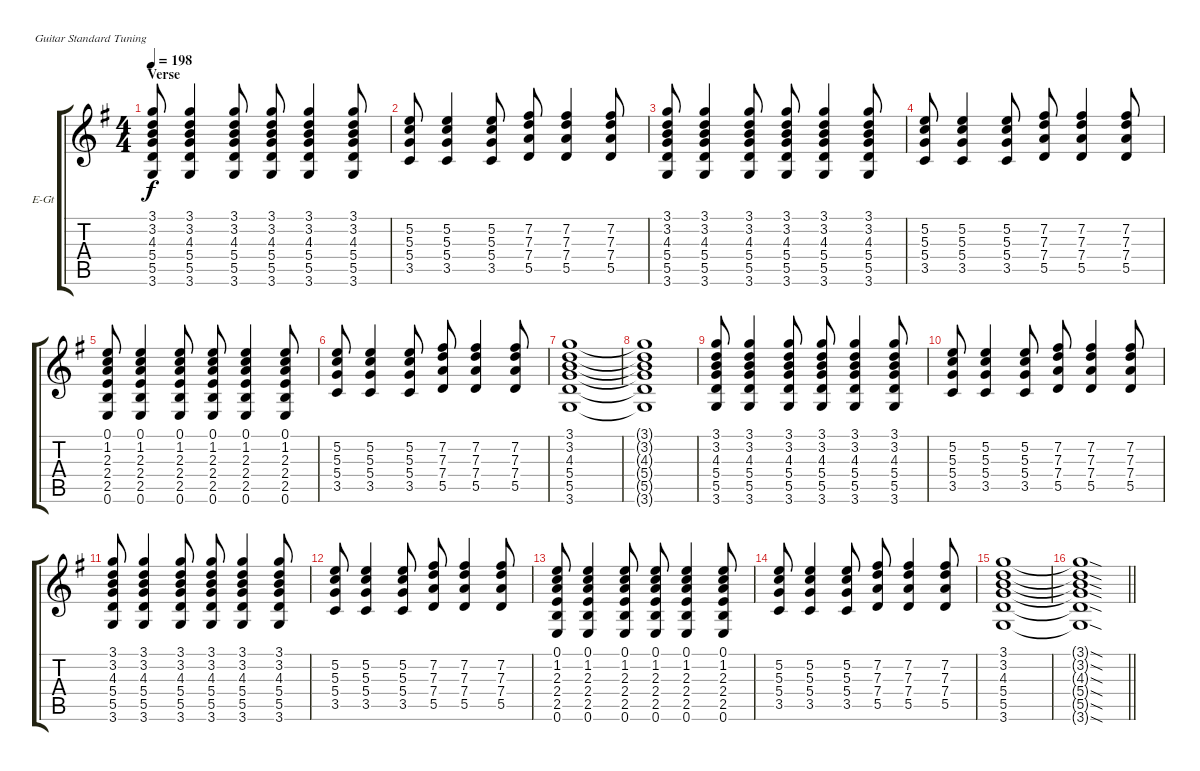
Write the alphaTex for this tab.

\defaultSystemsLayout 4
\bracketExtendMode groupsimilarinstruments
\firstSystemTrackNameOrientation horizontal
\otherSystemsTrackNameOrientation horizontal
\track ("Guitar 2" "E-Gt") {instrument distortionguitar}
\staff {score tabs}
\tuning (E4 B3 G3 D3 A2 E2)
\ts (4 4)
\section ("" "Verse")
\tempo 198
\clef g2
\ks g
(3.6 5.5 5.4 4.3 3.2 3.1).8{dy f} (3.6 5.5 5.4 4.3 3.2 3.1).4 (3.6 5.5 5.4 4.3 3.2 3.1).8 (3.6 5.5 5.4 4.3 3.2 3.1).8 (3.6 5.5 5.4 4.3 3.2 3.1).4 (3.6 5.5 5.4 4.3 3.2 3.1).8 |
(3.5 5.4 5.3 5.2).8 (3.5 5.4 5.3 5.2).4 (3.5 5.4 5.3 5.2).8 (5.5 7.4 7.3 7.2).8 (5.5 7.4 7.3 7.2).4 (5.5 7.4 7.3 7.2).8 |
(3.6 5.5 5.4 4.3 3.2 3.1).8 (3.6 5.5 5.4 4.3 3.2 3.1).4 (3.6 5.5 5.4 4.3 3.2 3.1).8 (3.6 5.5 5.4 4.3 3.2 3.1).8 (3.6 5.5 5.4 4.3 3.2 3.1).4 (3.6 5.5 5.4 4.3 3.2 3.1).8 |
(3.5 5.4 5.3 5.2).8 (3.5 5.4 5.3 5.2).4 (3.5 5.4 5.3 5.2).8 (5.5 7.4 7.3 7.2).8 (5.5 7.4 7.3 7.2).4 (5.5 7.4 7.3 7.2).8 |
(0.6 2.5 2.4 2.3 1.2 0.1).8 (0.6 2.5 2.4 2.3 1.2 0.1).4 (0.6 2.5 2.4 2.3 1.2 0.1).8 (0.6 2.5 2.4 2.3 1.2 0.1).8 (0.6 2.5 2.4 2.3 1.2 0.1).4 (0.6 2.5 2.4 2.3 1.2 0.1).8 |
(3.5 5.4 5.3 5.2).8 (3.5 5.4 5.3 5.2).4 (3.5 5.4 5.3 5.2).8 (5.5 7.4 7.3 7.2).8 (5.5 7.4 7.3 7.2).4 (5.5 7.4 7.3 7.2).8 |
(3.6 5.5 5.4 4.3 3.2 3.1).1 |
(3.6{t} 5.5{t} 5.4{t} 4.3{t} 3.2{t} 3.1{t}).1 |
(3.6 5.5 5.4 4.3 3.2 3.1).8 (3.6 5.5 5.4 4.3 3.2 3.1).4 (3.6 5.5 5.4 4.3 3.2 3.1).8 (3.6 5.5 5.4 4.3 3.2 3.1).8 (3.6 5.5 5.4 4.3 3.2 3.1).4 (3.6 5.5 5.4 4.3 3.2 3.1).8 |
(3.5 5.4 5.3 5.2).8 (3.5 5.4 5.3 5.2).4 (3.5 5.4 5.3 5.2).8 (5.5 7.4 7.3 7.2).8 (5.5 7.4 7.3 7.2).4 (5.5 7.4 7.3 7.2).8 |
(3.6 5.5 5.4 4.3 3.2 3.1).8 (3.6 5.5 5.4 4.3 3.2 3.1).4 (3.6 5.5 5.4 4.3 3.2 3.1).8 (3.6 5.5 5.4 4.3 3.2 3.1).8 (3.6 5.5 5.4 4.3 3.2 3.1).4 (3.6 5.5 5.4 4.3 3.2 3.1).8 |
(3.5 5.4 5.3 5.2).8 (3.5 5.4 5.3 5.2).4 (3.5 5.4 5.3 5.2).8 (5.5 7.4 7.3 7.2).8 (5.5 7.4 7.3 7.2).4 (5.5 7.4 7.3 7.2).8 |
(0.6 2.5 2.4 2.3 1.2 0.1).8 (0.6 2.5 2.4 2.3 1.2 0.1).4 (0.6 2.5 2.4 2.3 1.2 0.1).8 (0.6 2.5 2.4 2.3 1.2 0.1).8 (0.6 2.5 2.4 2.3 1.2 0.1).4 (0.6 2.5 2.4 2.3 1.2 0.1).8 |
(3.5 5.4 5.3 5.2).8 (3.5 5.4 5.3 5.2).4 (3.5 5.4 5.3 5.2).8 (5.5 7.4 7.3 7.2).8 (5.5 7.4 7.3 7.2).4 (5.5 7.4 7.3 7.2).8 |
(3.6 5.5 5.4 4.3 3.2 3.1).1 |
\barLineRight lightlight
(3.6{sod t} 5.5{sod t} 5.4{sod t} 4.3{sod t} 3.2{sod t} 3.1{sod t}).1
